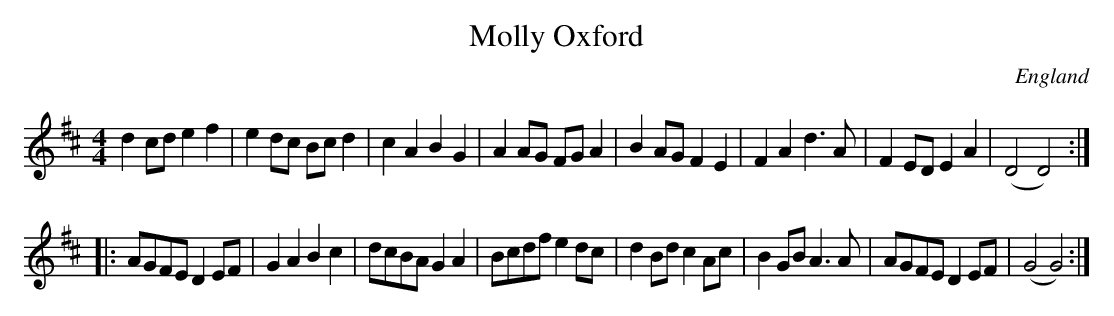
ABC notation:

X:1
T:Molly Oxford
O:England
M:4/4
K:D
d2cd e2f2|e2dc Bcd2|c2A2 B2G2|A2AG FGA2|\
B2AG F2E2|F2A2 d3A |F2ED E2A2|(D4 D4) :|
|:\
AGFE D2EF|G2A2 B2c2|dcBA G2A2|Bcdf e2dc|\
d2Bd c2Ac|B2GB A3A |AGFE D2EF|(G4 G4):|
